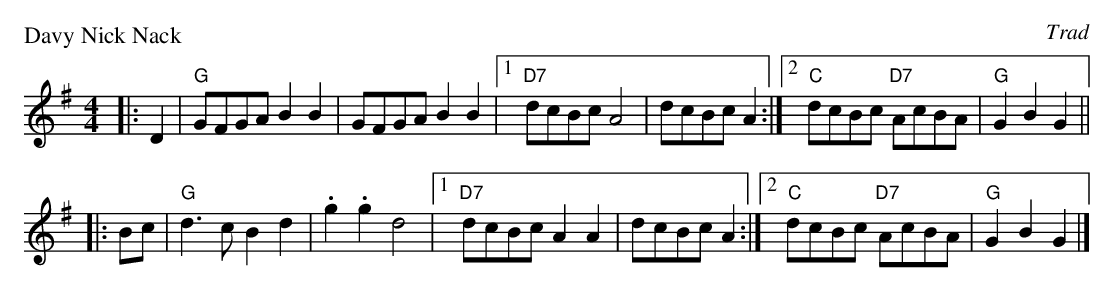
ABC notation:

X:1
P: Davy Nick Nack
O: Trad
M: 4/4
L: 1/8
K: G
|: D2 \
| "G"GFGA B2B2 | GFGA B2B2 |1 "D7"dcBc A4 | dcBc A2 \
                          :|2 "C"dcBc "D7"AcBA | "G"G2B2 G2 ||
|: Bc \
| "G"d3c B2d2 | .g2.g2 d4 |1 "D7"dcBc A2A2 | dcBc A2 \
                         :|2 "C"dcBc "D7"AcBA | "G"G2B2 G2 |]
